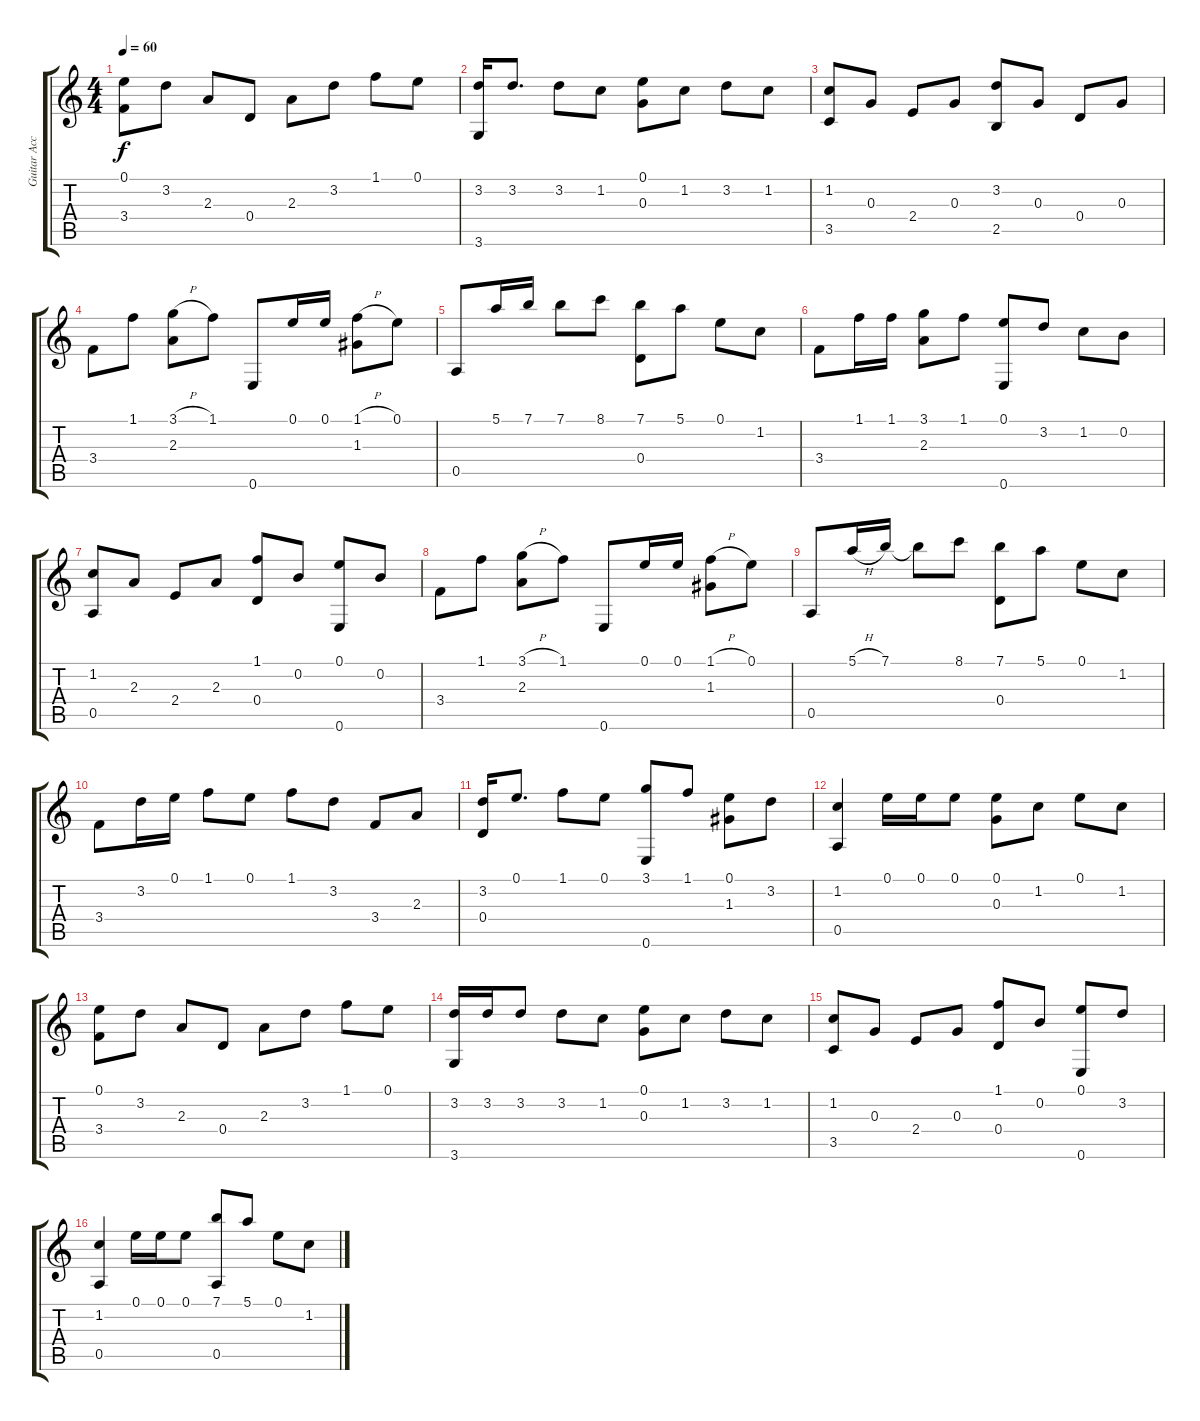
\track ("Guitar Accompany" "Guitar Acc") {instrument acousticguitarsteel}
\staff {score tabs}
\tuning (E4 B3 G3 D3 A2 E2) {hide}
\ts (4 4)
\tempo 60
\clef g2
\ks c
(0.1 3.4).8{dy f} 3.2.8 2.3.8 0.4.8 2.3.8 3.2.8 1.1.8 0.1.8 |
(3.2 3.6).16 3.2.8{d} 3.2.8 1.2.8 (0.1 0.3).8 1.2.8 3.2.8 1.2.8 |
(1.2 3.5).8 0.3.8 2.4.8 0.3.8 (3.2 2.5).8 0.3.8 0.4.8 0.3.8 |
3.4.8 1.1.8 (3.1{h} 2.3).8 1.1.8 0.6.8 0.1.16 0.1.16 (1.1{h} 1.3).8 0.1.8 |
0.5.8 5.1.16 7.1.16 7.1.8 8.1.8 (7.1 0.4).8 5.1.8 0.1.8 1.2.8 |
3.4.8 1.1.16 1.1.16 (3.1 2.3).8 1.1.8 (0.1 0.6).8 3.2.8 1.2.8 0.2.8 |
(1.2 0.5).8 2.3.8 2.4.8 2.3.8 (1.1 0.4).8 0.2.8 (0.1 0.6).8 0.2.8 |
3.4.8 1.1.8 (3.1{h} 2.3).8 1.1.8 0.6.8 0.1.16 0.1.16 (1.1{h} 1.3).8 0.1.8 |
0.5.8 5.1{h}.16 7.1.16 7.1{t}.8 8.1.8 (7.1 0.4).8 5.1.8 0.1.8 1.2.8 |
3.4.8 3.2.16 0.1.16 1.1.8 0.1.8 1.1.8 3.2.8 3.4.8 2.3.8 |
(3.2 0.4).16 0.1.8{d} 1.1.8 0.1.8 (3.1 0.6).8 1.1.8 (0.1 1.3).8 3.2.8 |
(1.2 0.5).4 0.1.16 0.1.16 0.1.8 (0.1 0.3).8 1.2.8 0.1.8 1.2.8 |
(0.1 3.4).8 3.2.8 2.3.8 0.4.8 2.3.8 3.2.8 1.1.8 0.1.8 |
(3.2 3.6).16 3.2.16 3.2.8 3.2.8 1.2.8 (0.1 0.3).8 1.2.8 3.2.8 1.2.8 |
(1.2 3.5).8 0.3.8 2.4.8 0.3.8 (1.1 0.4).8 0.2.8 (0.1 0.6).8 3.2.8 |
(1.2 0.5).4 0.1.16 0.1.16 0.1.8 (7.1 0.5).8 5.1.8 0.1.8 1.2.8
